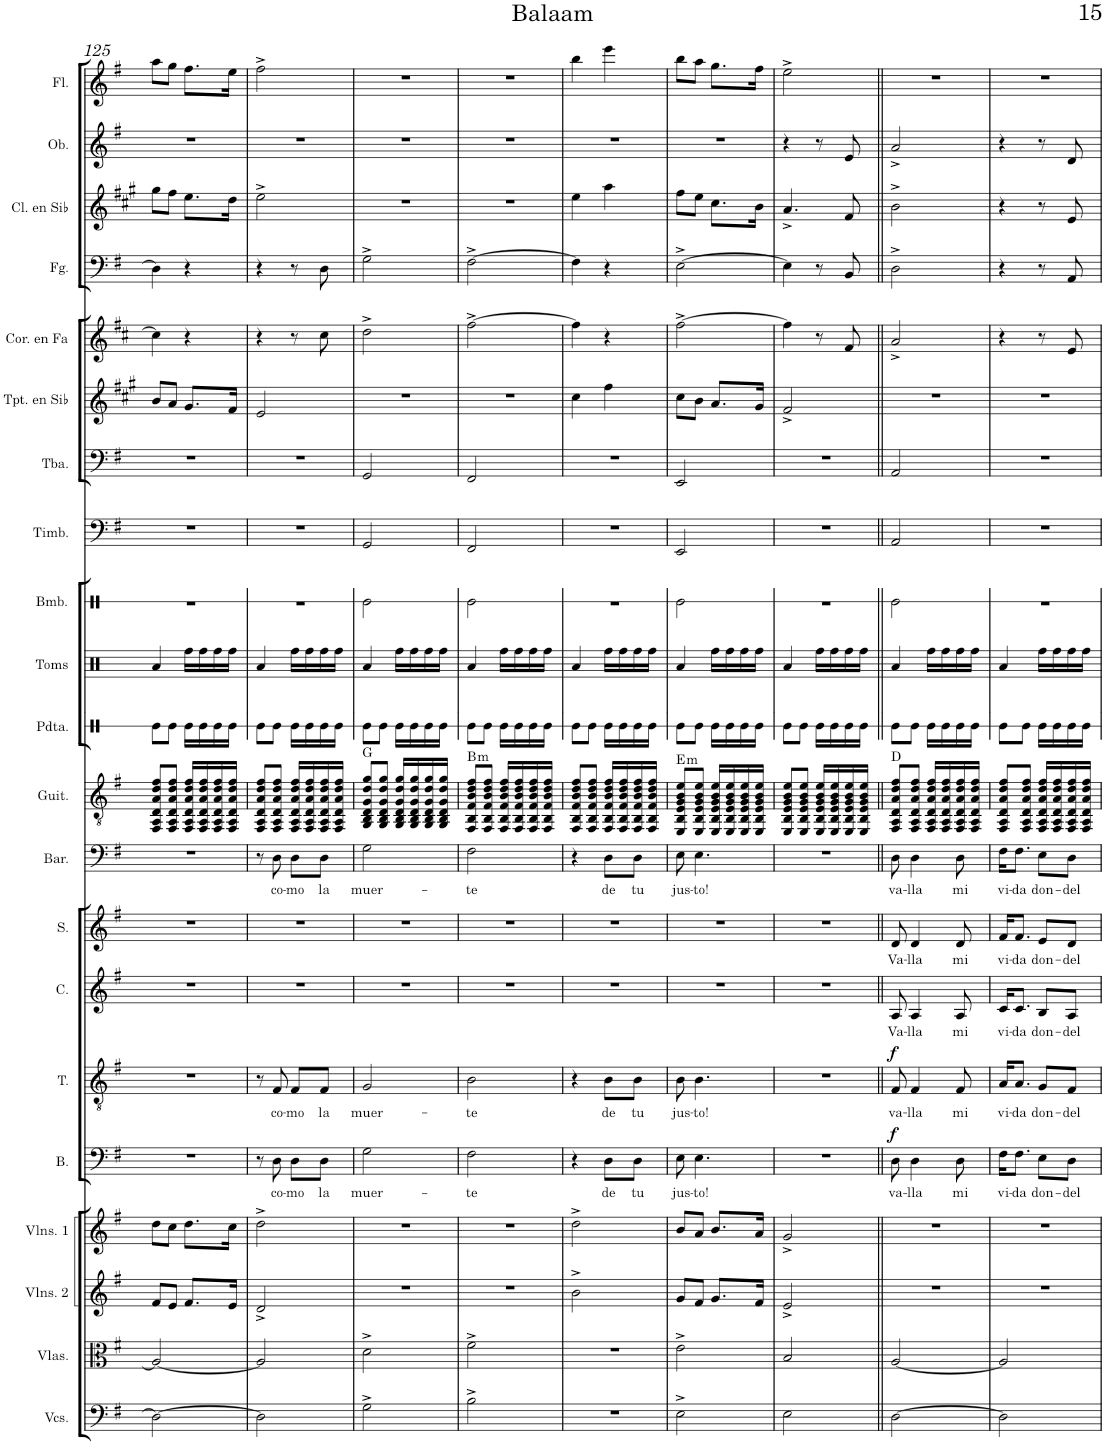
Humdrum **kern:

**kern	**kern	**kern	**kern	**kern	**text	**dynam	**kern	**text	**dynam	**kern	**text	**kern	**text	**kern	**text	**kern	**harte	**kern	**kern	**kern	**kern	**kern	**kern	**kern	**kern	**kern	**kern	**kern
*part21	*part20	*part19	*part18	*part17	*part17	*part17	*part16	*part16	*part16	*part15	*part15	*part14	*part14	*part13	*part13	*part12	*part12	*part11	*part10	*part9	*part8	*part7	*part6	*part5	*part4	*part3	*part2	*part1
*staff21	*staff20	*staff19	*staff18	*staff17	*staff17	*staff17	*staff16	*staff16	*staff16	*staff15	*staff15	*staff14	*staff14	*staff13	*staff13	*staff12	*	*staff11	*staff10	*staff9	*staff8	*staff7	*staff6	*staff5	*staff4	*staff3	*staff2	*staff1
*I"Violonchelos	*I"Violas	*I"Violines 2	*I"Violines 1	*I"Bajo	*	*	*I"Tenor	*	*	*I"Contralto	*	*I"Soprano	*	*I"Barítono	*	*I"Guitarra clásica	*	*I"Pandereta	*I"Toms	*I"Bombo	*I"Timbales	*I"Tuba	*I"Trompeta en Sib	*I"Trompa en Fa	*I"Fagot	*I"Clarinete en Sib	*I"Oboe	*I"Flauta
*I'Vcs.	*I'Vlas.	*I'Vlns. 2	*I'Vlns. 1	*I'B.	*	*	*I'T.	*	*	*I'C.	*	*I'S.	*	*I'Bar.	*	*I'Guit.	*	*I'Pdta.	*I'Toms	*I'Bmb.	*I'Timb.	*I'Tba.	*I'Tpt. en Sib	*	*I'Fg.	*I'Cl. en Sib	*I'Ob.	*I'Fl.
!!LO:PB:g=z
*clefF4	*clefC3	*clefG2	*clefG2	*clefF4	*	*	*clefGv2	*	*	*clefG2	*	*clefG2	*	*clefF4	*	*clefGv2	*	*clefX	*clefX	*clefX	*clefF4	*clefF4	*clefG2	*clefG2	*clefF4	*clefG2	*clefG2	*clefG2
*	*	*	*	*	*	*	*	*	*	*	*	*	*	*	*	*	*	*	*	*	*	*	*Trd1c2	*Trd4c7	*	*Trd1c2	*	*
*k[f#]	*k[f#]	*k[f#]	*k[f#]	*k[f#]	*	*	*k[f#]	*	*	*k[f#]	*	*k[f#]	*	*k[f#]	*	*k[f#]	*	*k[]	*k[]	*k[]	*k[f#]	*k[f#]	*k[f#c#g#]	*k[f#c#]	*k[f#]	*k[f#c#g#]	*k[f#]	*k[f#]
*M2/4	*M2/4	*M2/4	*M2/4	*M2/4	*	*	*M2/4	*	*	*M2/4	*	*M2/4	*	*M2/4	*	*M2/4	*	*M2/4	*M2/4	*M2/4	*M2/4	*M2/4	*M2/4	*M2/4	*M2/4	*M2/4	*M2/4	*M2/4
=125	=125	=125	=125	=125	=125	=125	=125	=125	=125	=125	=125	=125	=125	=125	=125	=125	=125	=125	=125	=125	=125	=125	=125	=125	=125	=125	=125	=125
2D\_	2A/_	8f#/L	8dd\L	2r	.	.	2r	.	.	2r	.	2r	.	2r	.	8FF#/ 8AA/ 8D/ 8A/ 8d/ 8f#/L	.	8Re\L	4Ra/	2r	2r	2r	8b/L	4cc#\]	4D\]	8gg#\L	2r	8aa\L
.	.	8e/J	8cc\J	.	.	.	.	.	.	.	.	.	.	.	.	8FF#/ 8AA/ 8D/ 8A/ 8d/ 8f#/J	.	8Re\J	.	.	.	.	8a/J	.	.	8ff#\J	.	8gg\J
.	.	8.f#/L	8.dd\L	.	.	.	.	.	.	.	.	.	.	.	.	16FF#/ 16AA/ 16D/ 16A/ 16d/ 16f#/LL	.	16Re\LL	16Rff\LL	.	.	.	8.g#/L	4r	4r	8.ee\L	.	8.ff#\L
.	.	.	.	.	.	.	.	.	.	.	.	.	.	.	.	16FF#/ 16AA/ 16D/ 16A/ 16d/ 16f#/	.	16Re\	16Rff\	.	.	.	.	.	.	.	.	.
.	.	.	.	.	.	.	.	.	.	.	.	.	.	.	.	16FF#/ 16AA/ 16D/ 16A/ 16d/ 16f#/	.	16Re\	16Rff\	.	.	.	.	.	.	.	.	.
.	.	16e/Jk	16cc\Jk	.	.	.	.	.	.	.	.	.	.	.	.	16FF#/ 16AA/ 16D/ 16A/ 16d/ 16f#/JJ	.	16Re\JJ	16Rff\JJ	.	.	.	16f#/Jk	.	.	16dd\Jk	.	16ee\Jk
=126	=126	=126	=126	=126	=126	=126	=126	=126	=126	=126	=126	=126	=126	=126	=126	=126	=126	=126	=126	=126	=126	=126	=126	=126	=126	=126	=126	=126
2D\]	2A/]	2d^/	2dd^\	8r	.	.	8r	.	.	2r	.	2r	.	8r	.	8FF#/ 8AA/ 8D/ 8A/ 8d/ 8f#/L	.	8Re\L	4Ra/	2r	2r	2r	2e/	4r	4r	2ee^\	2r	2ff#^\
!	!	!	!	!	!LO:LY:b	!	!	!LO:LY:b	!	!	!	!	!	!	!LO:LY:b	!	!	!	!	!	!	!	!	!	!	!	!	!
.	.	.	.	8D\	co-	.	8F#/	co-	.	.	.	.	.	8D\	co-	8FF#/ 8AA/ 8D/ 8A/ 8d/ 8f#/J	.	8Re\J	.	.	.	.	.	.	.	.	.	.
!	!	!	!	!	!LO:LY:b	!	!	!LO:LY:b	!	!	!	!	!	!	!LO:LY:b	!	!	!	!	!	!	!	!	!	!	!	!	!
.	.	.	.	8D\L	-mo	.	8F#/L	-mo	.	.	.	.	.	8D\L	-mo	16FF#/ 16AA/ 16D/ 16A/ 16d/ 16f#/LL	.	16Re\LL	16Rff\LL	.	.	.	.	8r	8r	.	.	.
.	.	.	.	.	.	.	.	.	.	.	.	.	.	.	.	16FF#/ 16AA/ 16D/ 16A/ 16d/ 16f#/	.	16Re\	16Rff\	.	.	.	.	.	.	.	.	.
!	!	!	!	!	!LO:LY:b	!	!	!LO:LY:b	!	!	!	!	!	!	!LO:LY:b	!	!	!	!	!	!	!	!	!	!	!	!	!
.	.	.	.	8D\J	la	.	8F#/J	la	.	.	.	.	.	8D\J	la	16FF#/ 16AA/ 16D/ 16A/ 16d/ 16f#/	.	16Re\	16Rff\	.	.	.	.	8cc#\	8D\	.	.	.
.	.	.	.	.	.	.	.	.	.	.	.	.	.	.	.	16FF#/ 16AA/ 16D/ 16A/ 16d/ 16f#/JJ	.	16Re\JJ	16Rff\JJ	.	.	.	.	.	.	.	.	.
=127	=127	=127	=127	=127	=127	=127	=127	=127	=127	=127	=127	=127	=127	=127	=127	=127	=127	=127	=127	=127	=127	=127	=127	=127	=127	=127	=127	=127
!	!	!	!	!	!LO:LY:b	!	!	!LO:LY:b	!	!	!	!	!	!	!LO:LY:b	!	!	!	!	!	!	!	!	!	!	!	!	!
2G^\	2d^\	2r	2r	2G\	muer-	.	2G/	muer-	.	2r	.	2r	.	2G\	muer-	8GG/ 8BB/ 8D/ 8G/ 8d/ 8g/L	G:maj	8Re\L	4Ra/	2Re\	2GG/	2GG/	2r	2dd^\	2G^\	2r	2r	2r
.	.	.	.	.	.	.	.	.	.	.	.	.	.	.	.	8GG/ 8BB/ 8D/ 8G/ 8d/ 8g/J	.	8Re\J	.	.	.	.	.	.	.	.	.	.
.	.	.	.	.	.	.	.	.	.	.	.	.	.	.	.	16GG/ 16BB/ 16D/ 16G/ 16d/ 16g/LL	.	16Re\LL	16Rff\LL	.	.	.	.	.	.	.	.	.
.	.	.	.	.	.	.	.	.	.	.	.	.	.	.	.	16GG/ 16BB/ 16D/ 16G/ 16d/ 16g/	.	16Re\	16Rff\	.	.	.	.	.	.	.	.	.
.	.	.	.	.	.	.	.	.	.	.	.	.	.	.	.	16GG/ 16BB/ 16D/ 16G/ 16d/ 16g/	.	16Re\	16Rff\	.	.	.	.	.	.	.	.	.
.	.	.	.	.	.	.	.	.	.	.	.	.	.	.	.	16GG/ 16BB/ 16D/ 16G/ 16d/ 16g/JJ	.	16Re\JJ	16Rff\JJ	.	.	.	.	.	.	.	.	.
=128	=128	=128	=128	=128	=128	=128	=128	=128	=128	=128	=128	=128	=128	=128	=128	=128	=128	=128	=128	=128	=128	=128	=128	=128	=128	=128	=128	=128
!	!	!	!	!	!LO:LY:b	!	!	!LO:LY:b	!	!	!	!	!	!	!LO:LY:b	!	!LO:H:kt=m	!	!	!	!	!	!	!	!	!	!	!
2B^\	2f#^\	2r	2r	2F#\	-te	.	2B\	-te	.	2r	.	2r	.	2F#\	-te	8FF#/ 8BB/ 8F#/ 8B/ 8d/ 8f#/L	B:min	8Re\L	4Ra/	2Re\	2FF#/	2FF#/	2r	[2ff#^\	[2F#^\	2r	2r	2r
.	.	.	.	.	.	.	.	.	.	.	.	.	.	.	.	8FF#/ 8BB/ 8F#/ 8B/ 8d/ 8f#/J	.	8Re\J	.	.	.	.	.	.	.	.	.	.
.	.	.	.	.	.	.	.	.	.	.	.	.	.	.	.	16FF#/ 16BB/ 16F#/ 16B/ 16d/ 16f#/LL	.	16Re\LL	16Rff\LL	.	.	.	.	.	.	.	.	.
.	.	.	.	.	.	.	.	.	.	.	.	.	.	.	.	16FF#/ 16BB/ 16F#/ 16B/ 16d/ 16f#/	.	16Re\	16Rff\	.	.	.	.	.	.	.	.	.
.	.	.	.	.	.	.	.	.	.	.	.	.	.	.	.	16FF#/ 16BB/ 16F#/ 16B/ 16d/ 16f#/	.	16Re\	16Rff\	.	.	.	.	.	.	.	.	.
.	.	.	.	.	.	.	.	.	.	.	.	.	.	.	.	16FF#/ 16BB/ 16F#/ 16B/ 16d/ 16f#/JJ	.	16Re\JJ	16Rff\JJ	.	.	.	.	.	.	.	.	.
=129	=129	=129	=129	=129	=129	=129	=129	=129	=129	=129	=129	=129	=129	=129	=129	=129	=129	=129	=129	=129	=129	=129	=129	=129	=129	=129	=129	=129
2r	2r	2b^\	2dd^\	4r	.	.	4r	.	.	2r	.	2r	.	4r	.	8FF#/ 8BB/ 8F#/ 8B/ 8d/ 8f#/L	.	8Re\L	4Ra/	2r	2r	2r	4cc#\	4ff#\]	4F#\]	4ee\	2r	4bb\
.	.	.	.	.	.	.	.	.	.	.	.	.	.	.	.	8FF#/ 8BB/ 8F#/ 8B/ 8d/ 8f#/J	.	8Re\J	.	.	.	.	.	.	.	.	.	.
!	!	!	!	!	!LO:LY:b	!	!	!LO:LY:b	!	!	!	!	!	!	!LO:LY:b	!	!	!	!	!	!	!	!	!	!	!	!	!
.	.	.	.	8D\L	de	.	8B\L	de	.	.	.	.	.	8D\L	de	16FF#/ 16BB/ 16F#/ 16B/ 16d/ 16f#/LL	.	16Re\LL	16Rff\LL	.	.	.	4ff#\	4r	4r	4aa\	.	4eee\
.	.	.	.	.	.	.	.	.	.	.	.	.	.	.	.	16FF#/ 16BB/ 16F#/ 16B/ 16d/ 16f#/	.	16Re\	16Rff\	.	.	.	.	.	.	.	.	.
!	!	!	!	!	!LO:LY:b	!	!	!LO:LY:b	!	!	!	!	!	!	!LO:LY:b	!	!	!	!	!	!	!	!	!	!	!	!	!
.	.	.	.	8D\J	tu	.	8B\J	tu	.	.	.	.	.	8D\J	tu	16FF#/ 16BB/ 16F#/ 16B/ 16d/ 16f#/	.	16Re\	16Rff\	.	.	.	.	.	.	.	.	.
.	.	.	.	.	.	.	.	.	.	.	.	.	.	.	.	16FF#/ 16BB/ 16F#/ 16B/ 16d/ 16f#/JJ	.	16Re\JJ	16Rff\JJ	.	.	.	.	.	.	.	.	.
=130	=130	=130	=130	=130	=130	=130	=130	=130	=130	=130	=130	=130	=130	=130	=130	=130	=130	=130	=130	=130	=130	=130	=130	=130	=130	=130	=130	=130
!	!	!	!	!	!LO:LY:b	!	!	!LO:LY:b	!	!	!	!	!	!	!LO:LY:b	!	!LO:H:kt=m	!	!	!	!	!	!	!	!	!	!	!
2E^\	2e^\	8g/L	8b/L	8E\	jus-	.	8B\	jus-	.	2r	.	2r	.	8E\	jus-	8EE/ 8BB/ 8E/ 8G/ 8B/ 8e/L	E:min	8Re\L	4Ra/	2Re\	2EE/	2EE/	8cc#\L	[2ff#^\	[2E^\	8ff#\L	2r	8bb\L
!	!	!	!	!	!LO:LY:b	!	!	!LO:LY:b	!	!	!	!	!	!	!LO:LY:b	!	!	!	!	!	!	!	!	!	!	!	!	!
.	.	8f#/J	8a/J	4.E\	-to!	.	4.B\	-to!	.	.	.	.	.	4.E\	-to!	8EE/ 8BB/ 8E/ 8G/ 8B/ 8e/J	.	8Re\J	.	.	.	.	8b\J	.	.	8ee\J	.	8aa\J
.	.	8.g/L	8.b/L	.	.	.	.	.	.	.	.	.	.	.	.	16EE/ 16BB/ 16E/ 16G/ 16B/ 16e/LL	.	16Re\LL	16Rff\LL	.	.	.	8.a/L	.	.	8.cc#\L	.	8.gg\L
.	.	.	.	.	.	.	.	.	.	.	.	.	.	.	.	16EE/ 16BB/ 16E/ 16G/ 16B/ 16e/	.	16Re\	16Rff\	.	.	.	.	.	.	.	.	.
.	.	.	.	.	.	.	.	.	.	.	.	.	.	.	.	16EE/ 16BB/ 16E/ 16G/ 16B/ 16e/	.	16Re\	16Rff\	.	.	.	.	.	.	.	.	.
.	.	16f#/Jk	16a/Jk	.	.	.	.	.	.	.	.	.	.	.	.	16EE/ 16BB/ 16E/ 16G/ 16B/ 16e/JJ	.	16Re\JJ	16Rff\JJ	.	.	.	16g#/Jk	.	.	16b\Jk	.	16ff#\Jk
=131	=131	=131	=131	=131	=131	=131	=131	=131	=131	=131	=131	=131	=131	=131	=131	=131	=131	=131	=131	=131	=131	=131	=131	=131	=131	=131	=131	=131
2E\	2B/	2e^/	2g^/	2r	.	.	2r	.	.	2r	.	2r	.	2r	.	8EE/ 8BB/ 8E/ 8G/ 8B/ 8e/L	.	8Re\L	4Ra/	2r	2r	2r	2f#^/	4ff#\]	4E\]	4.a^/	4r	2ee^\
.	.	.	.	.	.	.	.	.	.	.	.	.	.	.	.	8EE/ 8BB/ 8E/ 8G/ 8B/ 8e/J	.	8Re\J	.	.	.	.	.	.	.	.	.	.
.	.	.	.	.	.	.	.	.	.	.	.	.	.	.	.	16EE/ 16BB/ 16E/ 16G/ 16B/ 16e/LL	.	16Re\LL	16Rff\LL	.	.	.	.	8r	8r	.	8r	.
.	.	.	.	.	.	.	.	.	.	.	.	.	.	.	.	16EE/ 16BB/ 16E/ 16G/ 16B/ 16e/	.	16Re\	16Rff\	.	.	.	.	.	.	.	.	.
.	.	.	.	.	.	.	.	.	.	.	.	.	.	.	.	16EE/ 16BB/ 16E/ 16G/ 16B/ 16e/	.	16Re\	16Rff\	.	.	.	.	8f#/	8BB/	8f#/	8e/	.
.	.	.	.	.	.	.	.	.	.	.	.	.	.	.	.	16EE/ 16BB/ 16E/ 16G/ 16B/ 16e/JJ	.	16Re\JJ	16Rff\JJ	.	.	.	.	.	.	.	.	.
=132||	=132||	=132||	=132||	=132||	=132||	=132||	=132||	=132||	=132||	=132||	=132||	=132||	=132||	=132||	=132||	=132||	=132||	=132||	=132||	=132||	=132||	=132||	=132||	=132||	=132||	=132||	=132||	=132||
!	!	!	!	!	!LO:LY:b	!LO:DY:a	!	!LO:LY:b	!LO:DY:a	!	!LO:LY:b	!	!LO:LY:b	!	!LO:LY:b	!	!	!	!	!	!	!	!	!	!	!	!	!
[2D\	[2A/	2r	2r	8D\	va-	f	8F#/	va-	f	8A/	Va-	8d/	Va-	8D\	va-	8FF#/ 8AA/ 8D/ 8A/ 8d/ 8f#/L	D:maj	8Re\L	4Ra/	2Re\	2AA/	2AA/	2r	2a^/	2D^\	2b^\	2a^/	2r
!	!	!	!	!	!LO:LY:b	!	!	!LO:LY:b	!	!	!LO:LY:b	!	!LO:LY:b	!	!LO:LY:b	!	!	!	!	!	!	!	!	!	!	!	!	!
.	.	.	.	4D\	-lla	.	4F#/	-lla	.	4A/	-lla	4d/	-lla	4D\	-lla	8FF#/ 8AA/ 8D/ 8A/ 8d/ 8f#/J	.	8Re\J	.	.	.	.	.	.	.	.	.	.
.	.	.	.	.	.	.	.	.	.	.	.	.	.	.	.	16FF#/ 16AA/ 16D/ 16A/ 16d/ 16f#/LL	.	16Re\LL	16Rff\LL	.	.	.	.	.	.	.	.	.
.	.	.	.	.	.	.	.	.	.	.	.	.	.	.	.	16FF#/ 16AA/ 16D/ 16A/ 16d/ 16f#/	.	16Re\	16Rff\	.	.	.	.	.	.	.	.	.
!	!	!	!	!	!LO:LY:b	!	!	!LO:LY:b	!	!	!LO:LY:b	!	!LO:LY:b	!	!LO:LY:b	!	!	!	!	!	!	!	!	!	!	!	!	!
.	.	.	.	8D\	mi	.	8F#/	mi	.	8A/	mi	8d/	mi	8D\	mi	16FF#/ 16AA/ 16D/ 16A/ 16d/ 16f#/	.	16Re\	16Rff\	.	.	.	.	.	.	.	.	.
.	.	.	.	.	.	.	.	.	.	.	.	.	.	.	.	16FF#/ 16AA/ 16D/ 16A/ 16d/ 16f#/JJ	.	16Re\JJ	16Rff\JJ	.	.	.	.	.	.	.	.	.
=133	=133	=133	=133	=133	=133	=133	=133	=133	=133	=133	=133	=133	=133	=133	=133	=133	=133	=133	=133	=133	=133	=133	=133	=133	=133	=133	=133	=133
!	!	!	!	!	!LO:LY:b	!	!	!LO:LY:b	!	!	!LO:LY:b	!	!LO:LY:b	!	!LO:LY:b	!	!	!	!	!	!	!	!	!	!	!	!	!
2D\]	2A/]	2r	2r	16F#\KL	vi-	.	16A/KL	vi-	.	16c/KL	vi-	16f#/KL	vi-	16F#\KL	vi-	8FF#/ 8AA/ 8D/ 8A/ 8d/ 8f#/L	.	8Re\L	4Ra/	2r	2r	2r	2r	4r	4r	4r	4r	2r
!	!	!	!	!	!LO:LY:b	!	!	!LO:LY:b	!	!	!LO:LY:b	!	!LO:LY:b	!	!LO:LY:b	!	!	!	!	!	!	!	!	!	!	!	!	!
.	.	.	.	8.F#\J	-da	.	8.A/J	-da	.	8.c/J	-da	8.f#/J	-da	8.F#\J	-da	.	.	.	.	.	.	.	.	.	.	.	.	.
.	.	.	.	.	.	.	.	.	.	.	.	.	.	.	.	8FF#/ 8AA/ 8D/ 8A/ 8d/ 8f#/J	.	8Re\J	.	.	.	.	.	.	.	.	.	.
!	!	!	!	!	!LO:LY:b	!	!	!LO:LY:b	!	!	!LO:LY:b	!	!LO:LY:b	!	!LO:LY:b	!	!	!	!	!	!	!	!	!	!	!	!	!
.	.	.	.	8E\L	don-	.	8G/L	don-	.	8B/L	don-	8e/L	don-	8E\L	don-	16FF#/ 16AA/ 16D/ 16A/ 16d/ 16f#/LL	.	16Re\LL	16Rff\LL	.	.	.	.	8r	8r	8r	8r	.
.	.	.	.	.	.	.	.	.	.	.	.	.	.	.	.	16FF#/ 16AA/ 16D/ 16A/ 16d/ 16f#/	.	16Re\	16Rff\	.	.	.	.	.	.	.	.	.
!	!	!	!	!	!LO:LY:b	!	!	!LO:LY:b	!	!	!LO:LY:b	!	!LO:LY:b	!	!LO:LY:b	!	!	!	!	!	!	!	!	!	!	!	!	!
.	.	.	.	8D\J	-del	.	8F#/J	-del	.	8A/J	-del	8d/J	-del	8D\J	-del	16FF#/ 16AA/ 16D/ 16A/ 16d/ 16f#/	.	16Re\	16Rff\	.	.	.	.	8e/	8AA/	8e/	8d/	.
.	.	.	.	.	.	.	.	.	.	.	.	.	.	.	.	16FF#/ 16AA/ 16D/ 16A/ 16d/ 16f#/JJ	.	16Re\JJ	16Rff\JJ	.	.	.	.	.	.	.	.	.
=	=	=	=	=	=	=	=	=	=	=	=	=	=	=	=	=	=	=	=	=	=	=	=	=	=	=	=	=
*-	*-	*-	*-	*-	*-	*-	*-	*-	*-	*-	*-	*-	*-	*-	*-	*-	*-	*-	*-	*-	*-	*-	*-	*-	*-	*-	*-	*-
